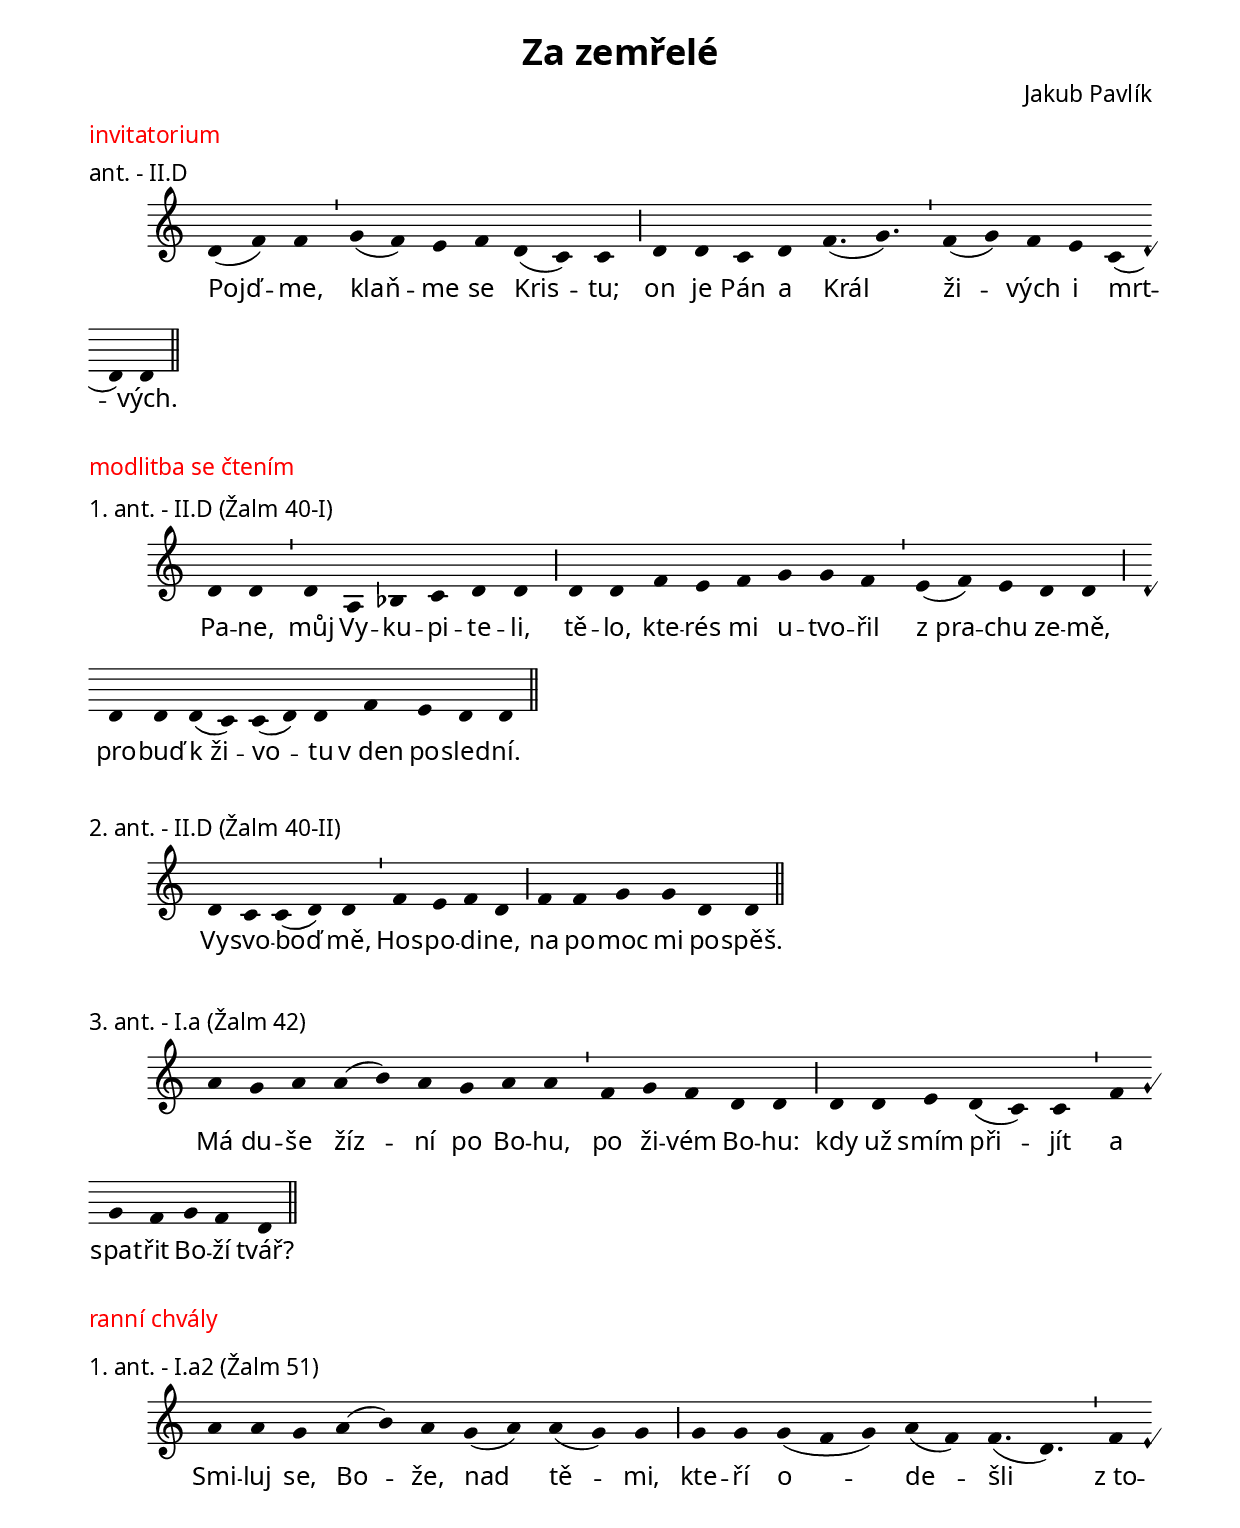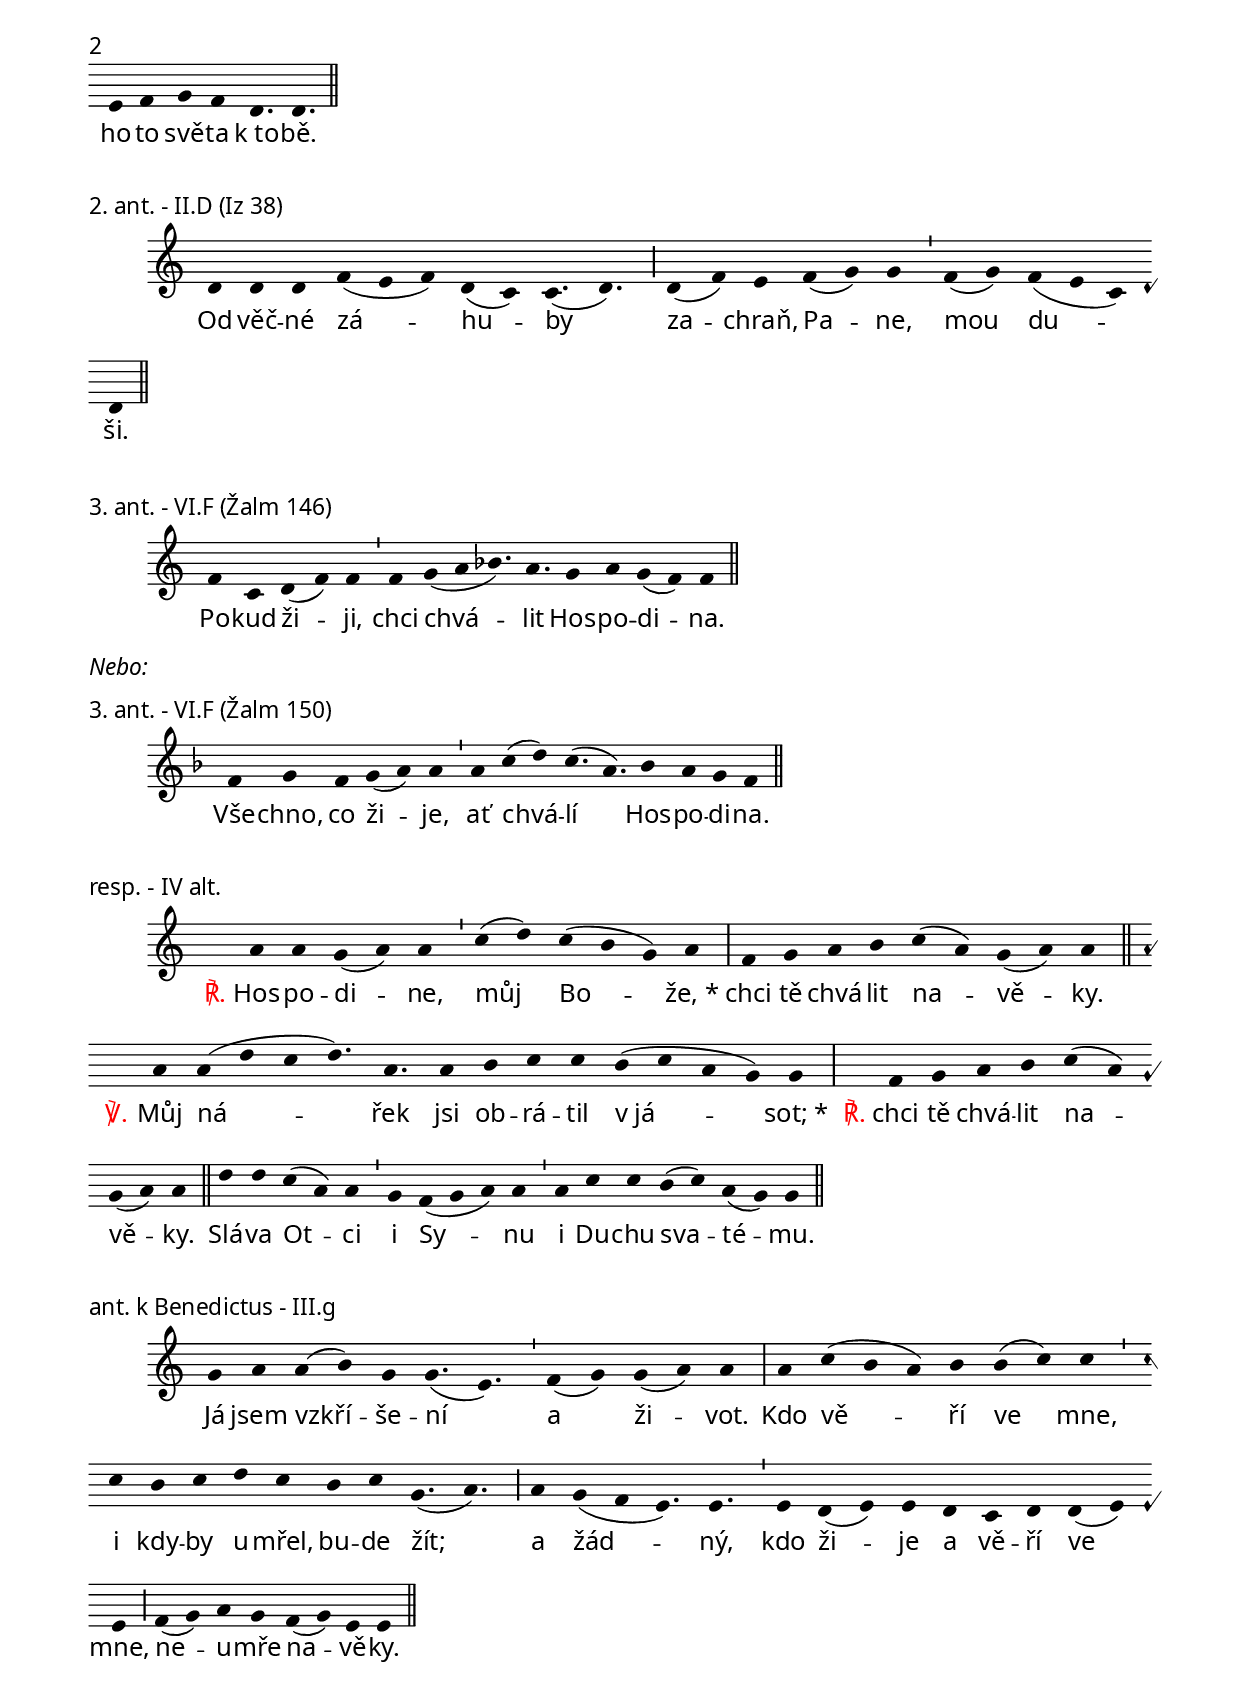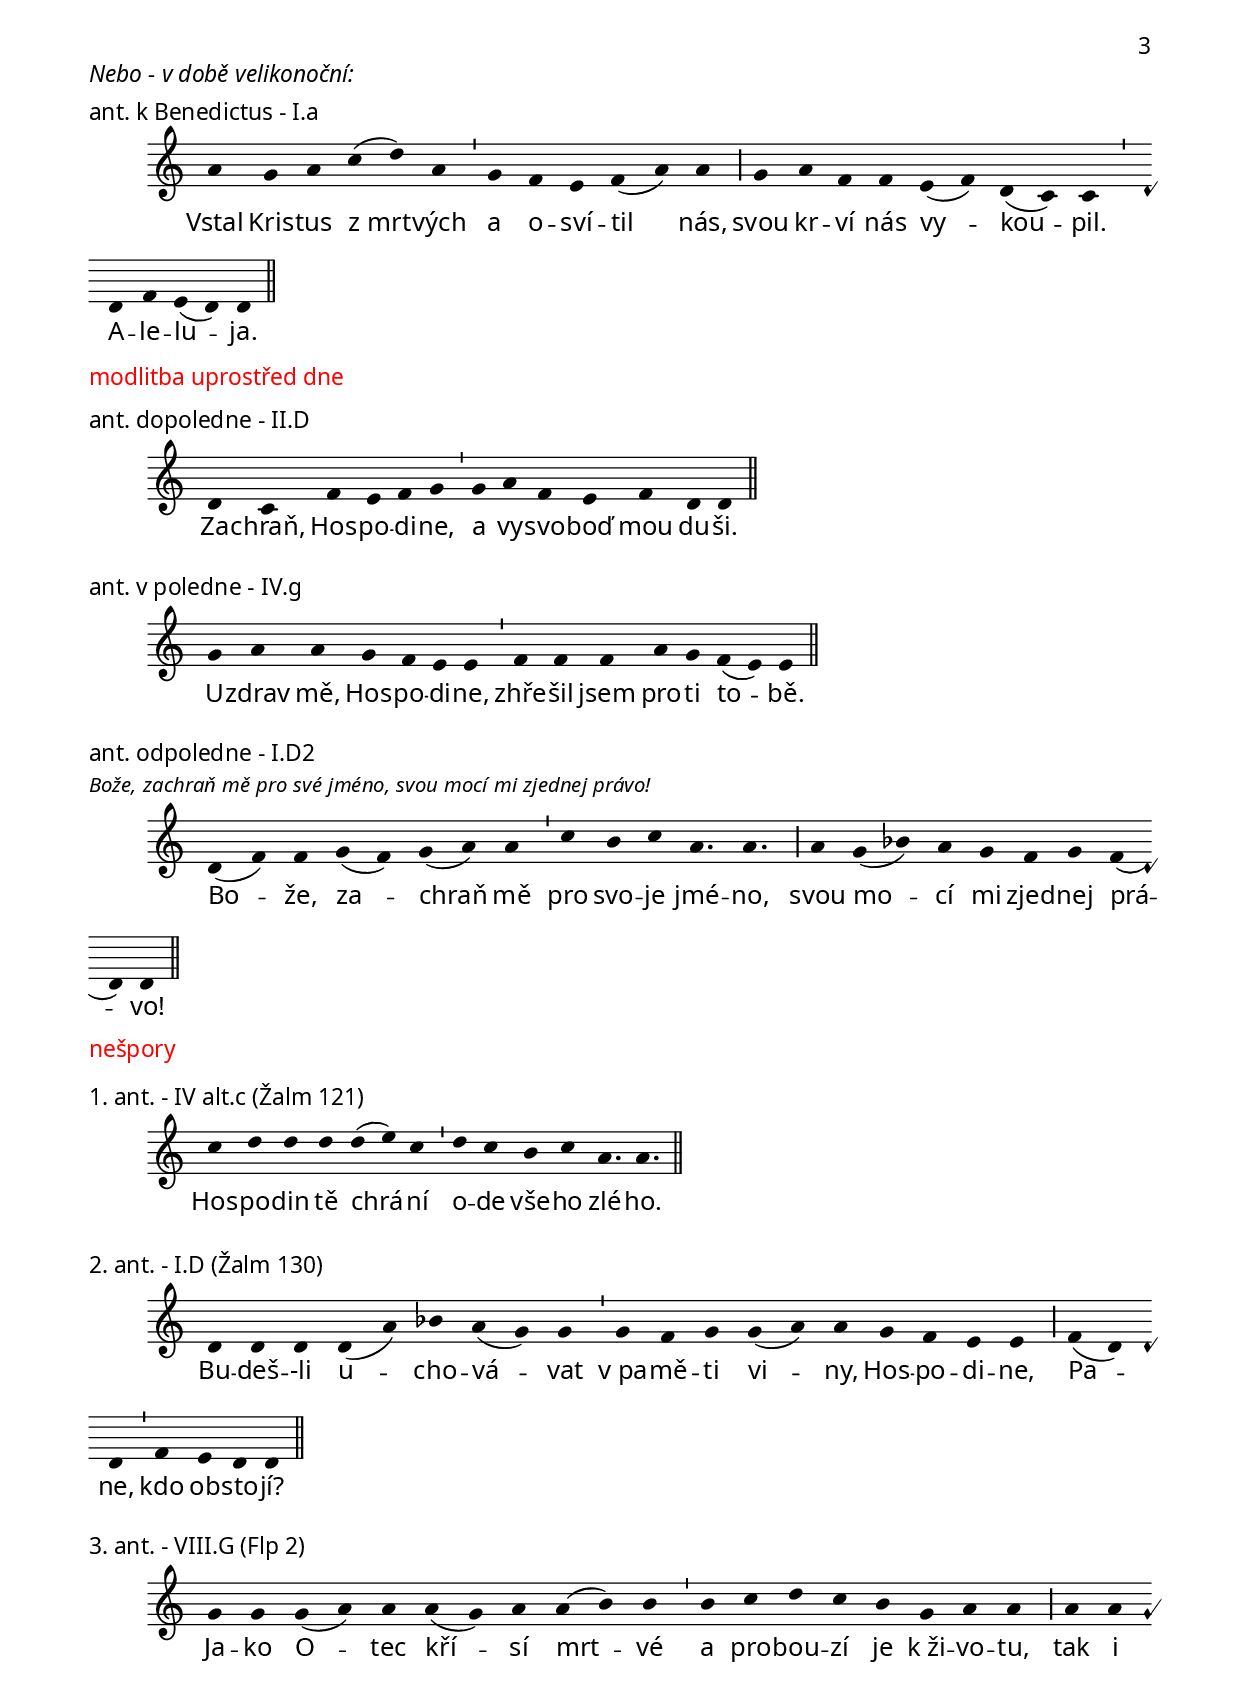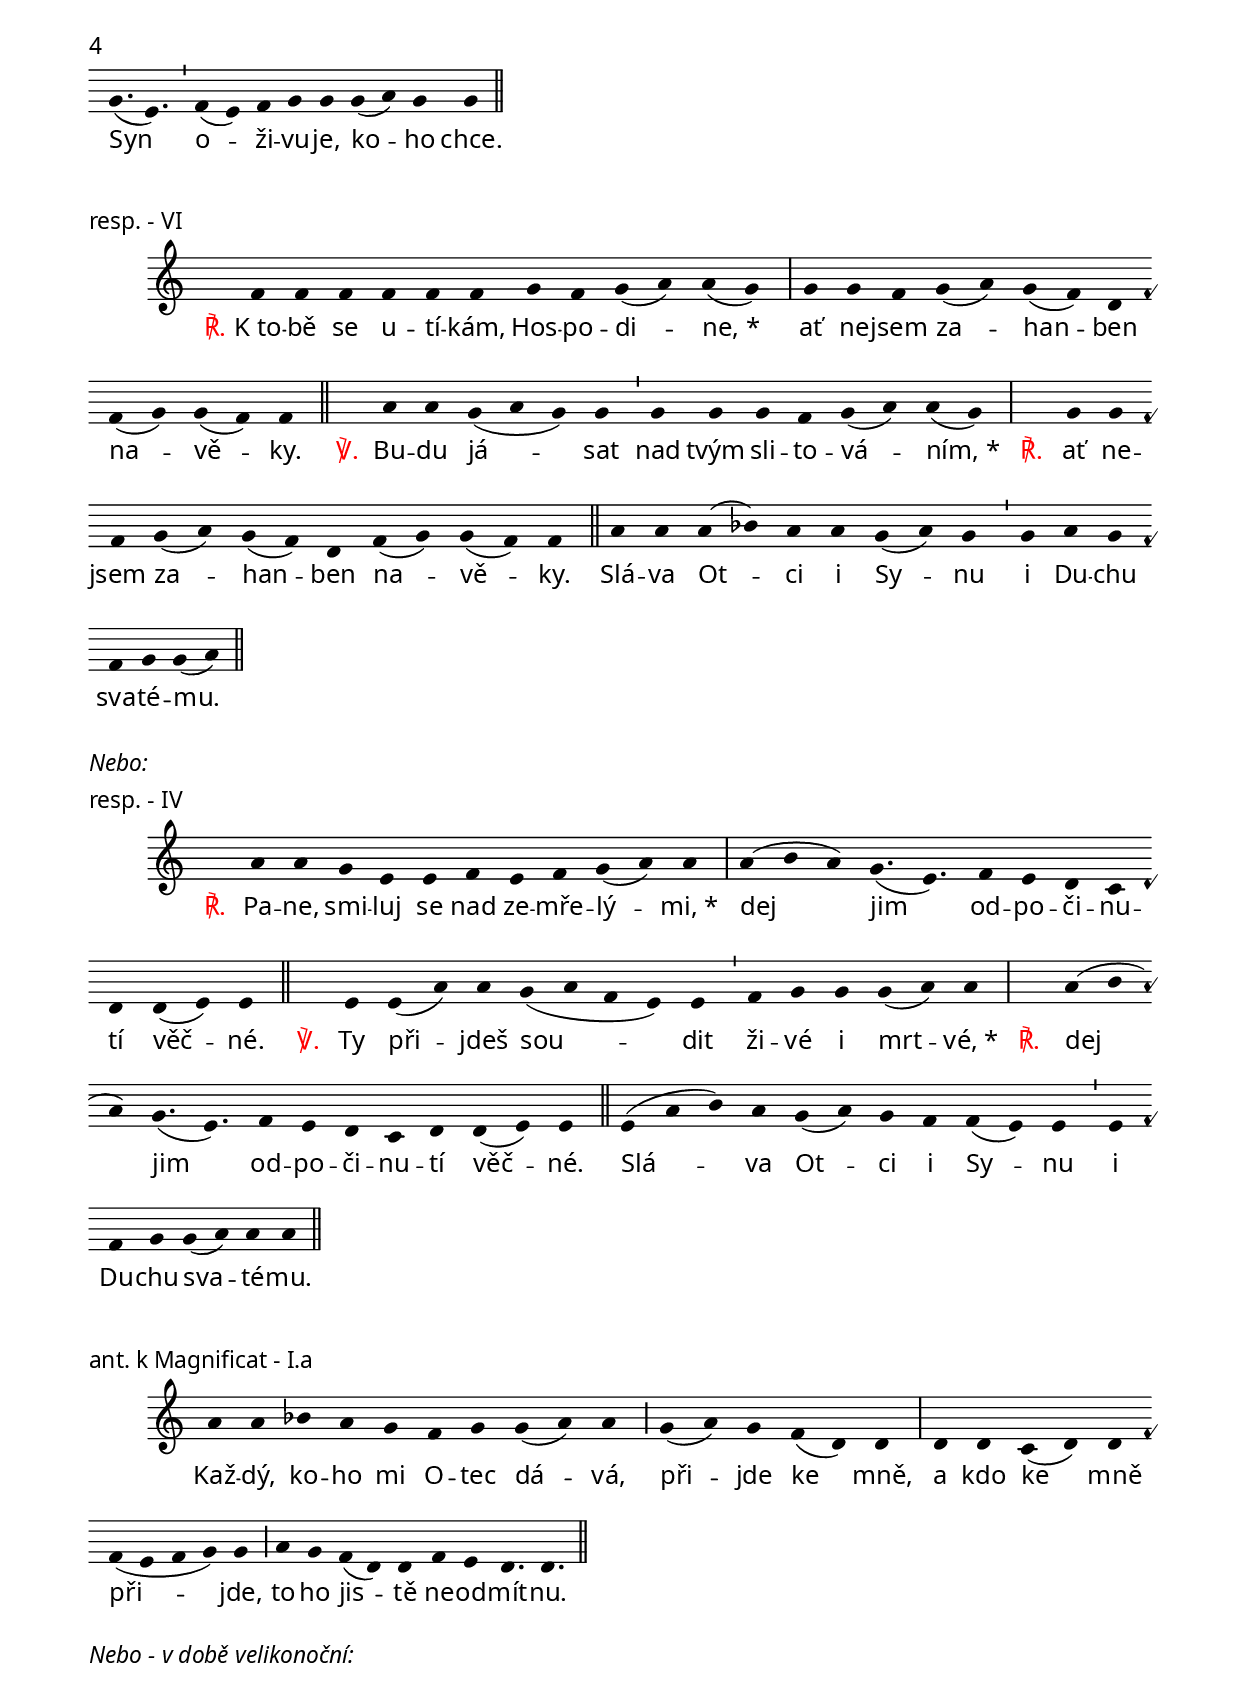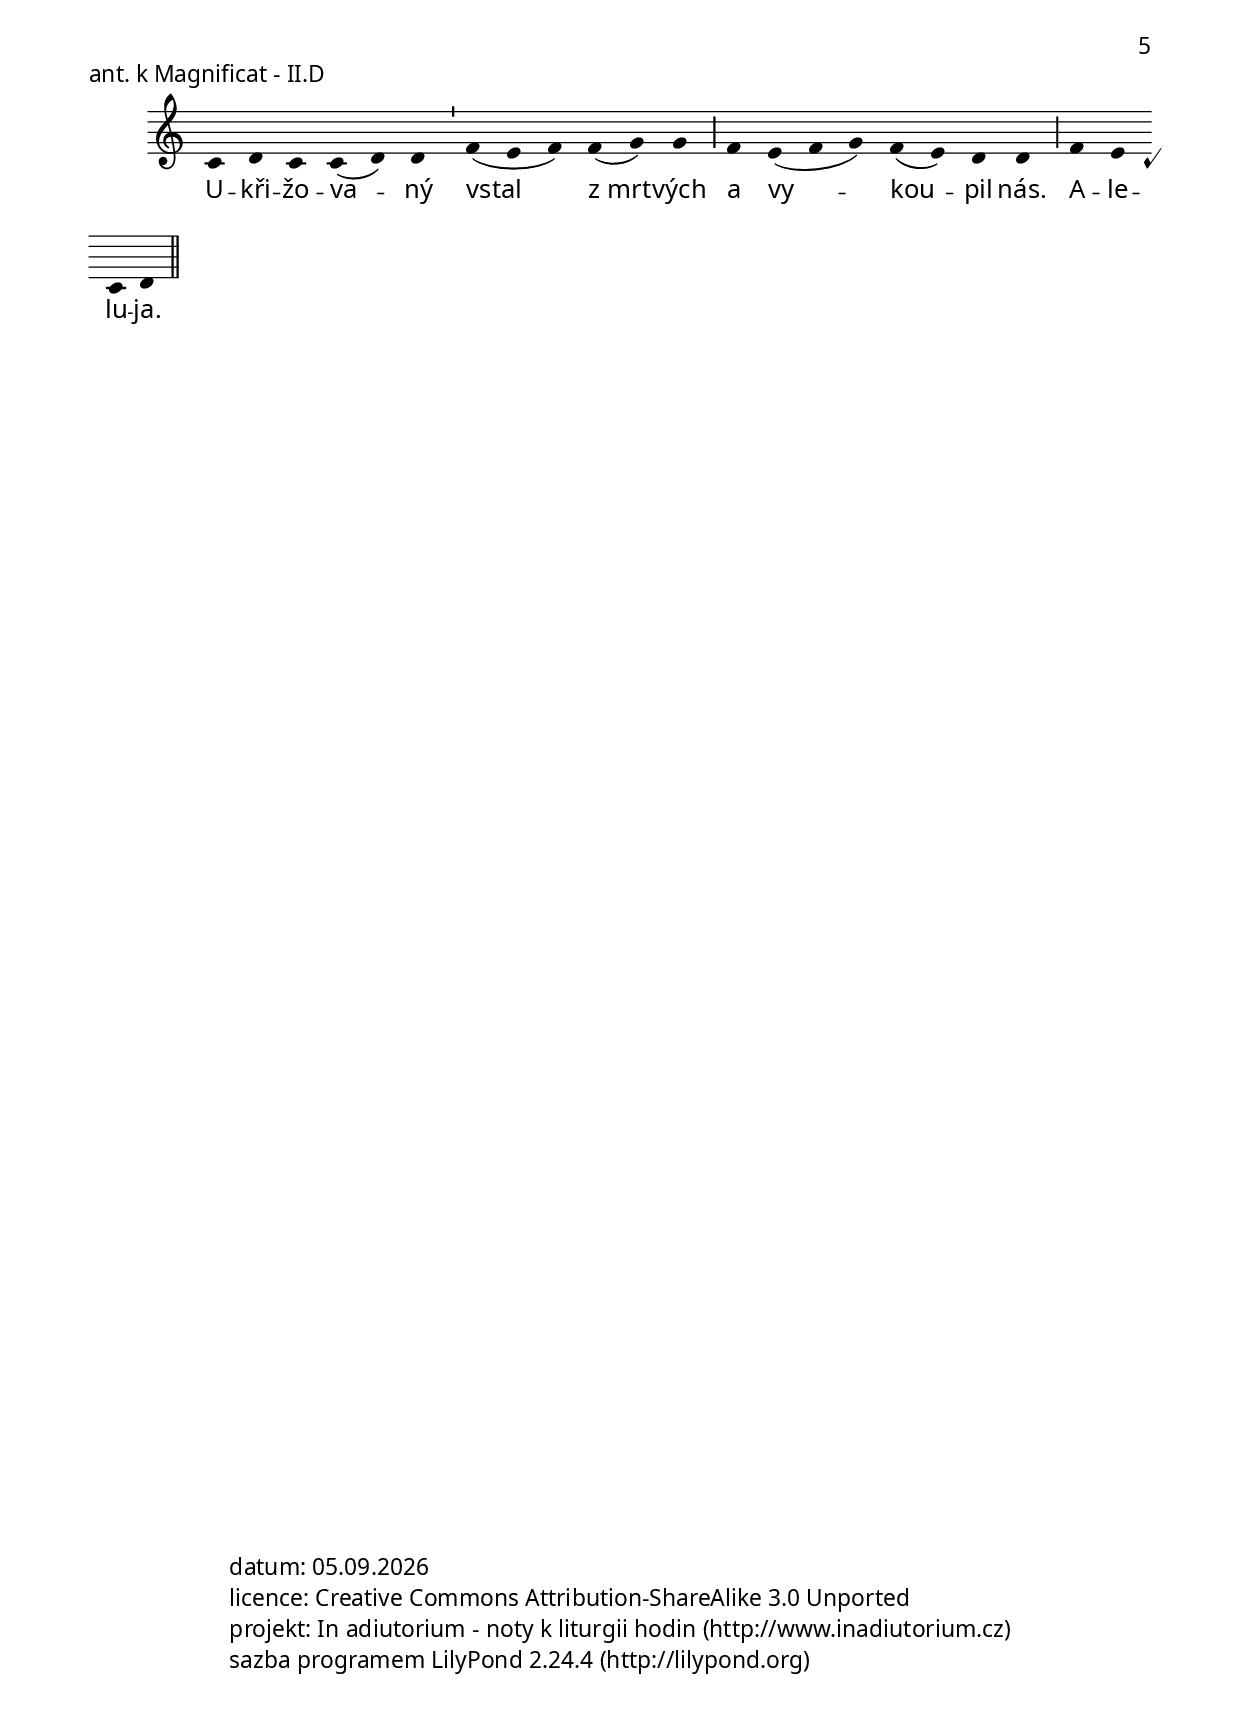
\version "2.14.2"

\header {
  title = "Za zemřelé"
  composer = "Jakub Pavlík"
}

\include "../spolecne.ly"
\include "../dilyresponsorii.ly"

\markup {\nadpisHodinka {"invitatorium"}}

\score {
  \relative c' {
    \choralniRezim
    d4( f) f \barMin g( f) e f d( c) c \barMaior
    d d c d f4.( g) \barMin f4( g) f e c( d) d \barFinalis
  }
  \addlyrics {
    Pojď -- me, klaň -- me se Kris -- tu;
    on je Pán a Král ži -- vých i mrt -- vých.
  }
  \header {
    quid = "ant."
    modus = "II"
    differentia = "D"
    psalmus = ""
    id = "invit"
    piece = \markup {\sestavTitulekBezZalmu}
  }
}

\markup {\nadpisHodinka {"modlitba se čtením"}}

\score {
  \relative c' {
    \choralniRezim
    d4 d \barMin d a bes c d d \barMaior
    d d f e f g g f \barMin
    e( f) e d d \barMaior
    d d d( c) c( d) d f e d d \barFinalis
  }
  \addlyrics {
    Pa -- ne, můj Vy -- ku -- pi -- te -- li,
    tě -- lo, kte -- rés mi u -- tvo -- řil
    z_pra -- chu ze -- mě,
    pro -- buď k_ži -- vo -- tu v_den po -- sled -- ní.
  }
  \header {
    quid = "1. ant."
    modus = "II"
    differentia = "D"
    psalmus = "Žalm 40-I"
    id = "mc-a1"
    piece = \markup {\sestavTitulek}
  }
}

\score {
  \relative c' {
    \choralniRezim
    d4 c c( d) d \barMin f e f d \barMaior
    f f g g d d \barFinalis
  }
  \addlyrics {
    Vy -- svo -- boď mě, Hos -- po -- di -- ne,
    na po -- moc mi po -- spěš.
  }
  \header {
    quid = "2. ant."
    modus = "II"
    differentia = "D"
    psalmus = "Žalm 40-II"
    id = "mc-a2"
    piece = \markup {\sestavTitulek}
  }
}

\score {
  \relative c'' {
    \choralniRezim
    a4 g a a( b) a g a a \barMin
    f g f d d \barMaior
    d d e d( c) c \barMin
    f g f g f d \barFinalis
  }
  \addlyrics {
    Má du -- še žíz -- ní po Bo -- hu,
    po ži -- vém Bo -- hu:
    kdy už smím při -- jít
    a spat -- řit Bo -- ží tvář?
  }
  \header {
    quid = "3. ant."
    modus = "I"
    differentia = "a"
    psalmus = "Žalm 42"
    id = "mc-a3"
    piece = \markup {\sestavTitulek}
  }
}

\markup {\nadpisHodinka {"ranní chvály"}}

\score {
  \relative c'' {
    \choralniRezim
    a4 a g a( b) a g( a) a( g) g \barMaior
    g g g( f g) a( f) f4.( d) \barMin f4 e f g f d4. d \barFinalis
  }
  \addlyrics {
    Smi -- luj se, Bo -- že, nad tě -- mi,
    kte -- ří o -- de -- šli z_to -- ho -- to svě -- ta k_to -- bě.
  }
  \header {
    quid = "1. ant."
    modus = "I"
    differentia = "a2"
    psalmus = "Žalm 51"
    id = "rch-a1"
    piece = \markup {\sestavTitulek}
  }
}

\score {
  \relative c' {
    \choralniRezim
    d4 d d f( e f) d( c) c4.( d) \barMaior
    d4( f) e f( g) g \barMin f( g) f( e c) d \barFinalis
  }
  \addlyrics {
    Od věč -- né zá -- hu -- by
    za -- chraň, Pa -- ne, mou du -- ši.
  }
  \header {
    quid = "2. ant."
    modus = "II"
    differentia = "D"
    psalmus = "Iz 38"
    id = "rch-a2"
    fons = "melodie z: Bílá sobota, ranní chvály, 2. ant."
    fial = "pust_triduum.ly#so-rch-ant2?konec"
    piece = \markup {\sestavTitulek}
  }
}

\score {
  \relative c' {
    \choralniRezim
    f4 c d( f) f \barMin
    f \stemUp g( a bes4.) a g4 a g( f) f \barFinalis
  }
  \addlyrics {
    Po -- kud ži -- ji,
    chci chvá -- lit Hos -- po -- di -- na.
  }
  \header {
    quid = "3. ant."
    modus = "VI"
    differentia = "F"
    psalmus = "Žalm 146"
    id = "rch-a3"
    fons = "4. týden žaltáře, středa, ranní chvály, 3. ant."
    fial = "antifony/tyden4_4streda.ly#rch-ant3"
    piece = \markup {\sestavTitulek}
  }
}

\markup\italic{Nebo:}

\score {
  \relative c' {
    \choralniRezim
    \key f \major
    f4 g f g( a) a \barMin
    a4 c( d) c4.( a) bes4 a g f \barFinalis
  }
  \addlyrics {
    Vše -- chno, co ži -- je, ať chvá -- lí Hos -- po -- di -- na.
  }
  \header {
    quid = "3. ant."
    modus = "VI"
    differentia = "F"
    psalmus = "Žalm 150"
    id = "rch-a3-alt"
    fons = "4. t. žaltáře, neděle, ranní chvály, 3. ant. (Text jiný: ubráno aleluja a 'dýchá' změněno na 'žije')"
    fial = "antifony/tyden4_1nedele.ly#rch-ant3?jiny_text&-aleluja"
    piece = \markup {\sestavTitulek}
  }
}

\score {
  \relative c'' {
    \choralniRezim

    % R
    \neviditelna a
    a4 a g( a) a \barMin c( d) c( b g) a \barMax
    f g a b c( a) g( a) a \barFinalis
    % V
    \neviditelna a
    a4 a( d c d4.) a a4 b c c b( c a g) g \barMax
    % R
    \neviditelna a
    f g a b c( a) g( a) a \barFinalis
    % Slava
    d4 d c( a) a \barMin g f( g a) a \barMin a c c b( c) a( g) g \barFinalis
  }
  \addlyrics {
    \Response Hos -- po -- di -- ne, můj Bo -- že,_*
    chci tě chvá -- lit na -- vě -- ky.
    \Verse Můj ná -- řek jsi ob -- rá -- til v_já -- sot;_*
    \Response chci tě chvá -- lit na -- vě -- ky.
    \textRespDoxologie
  }
  \header {
    quid = "resp."
    modus = "IV alt."
    id = "rch-resp"
    piece = \markup {\sestavTitulekResp}
  }
}

\score {
  \relative c'' {
    \choralniRezim
    g4 a a( b) g g4.( e) \barMin f4( g) g( a) a \barMax
    a c( b a) b b( c) c \barMin c b c d c b c g4.( a) \barMaior
    a4 g( f e4.) e \barMin e4 d( e) e d c d d( e) e \barMaior
    f( g) a g f( g) e e \barFinalis
  }
  \addlyrics {
    Já jsem vzkří -- še -- ní a ži -- vot.
    Kdo vě -- ří ve mne, i kdy -- by u -- mřel, bu -- de žít;
    a žád -- ný, kdo ži -- je a vě -- ří ve mne,
    ne -- u -- mře na -- vě -- ky.
  }
  \header {
    quid = "ant. k Benedictus"
    modus = "III"
    differentia = "g"
    psalmus = ""
    id = "rch-aben"
    piece = \markup {\sestavTitulekBezZalmu}
  }
}

\pageBreak % ZLOM

\markup\italic{Nebo - v době velikonoční:}

\score {
  \relative c'' {
    \choralniRezim
    a4 g a c( d) a \barMin g f e f( a) a \barMaior
    g a f f e( f) d( c) c \barMin
    d4 f e( d) d \barFinalis
  }
  \addlyrics {
    Vstal Kris -- tus z_mrt -- vých a o -- sví -- til nás,
    svou kr -- ví nás vy -- kou -- pil.
    A -- le -- lu -- ja.
  }
  \header {
    quid = "ant. k Benedictus"
    modus = "I"
    differentia = "a"
    psalmus = ""
    id = "rch-aben-velik"
    fial = "velikonoce_velikonocnioktav.ly#rch-ant1"
    piece = \markup {\sestavTitulekBezZalmu}
  }
}

\markup {\nadpisHodinka {"modlitba uprostřed dne"}}

\score {
  \relative c' {
    \choralniRezim
    d4 c f e f g \barMin
    g a f e f d d \barFinalis
  }
  \addlyrics {
    Za -- chraň, Hos -- po -- di -- ne,
    a vy -- svo -- boď mou du -- ši.
  }
  \header {
    quid = "ant. dopoledne"
    modus = "II"
    differentia = "D"
    psalmus = ""
    id = "tercie"
    piece = \markup {\sestavTitulekBezZalmu}
  }
}

\score {
  \relative c'' {
    \choralniRezim
    g4 a a g f e e \barMin f f f a g f( e) e \barFinalis
  }
  \addlyrics {
    U -- zdrav mě, Hos -- po -- di -- ne, zhře -- šil jsem
    pro -- ti to -- bě.
  }
  \header {
    quid = "ant. v poledne"
    modus = "IV"
    differentia = "g"
    psalmus = ""
    id = "sexta"
    fons = "pátek 1. týdne žaltáře, nešpory, 1. ant."
    fial = "antifony/tyden1_6patek.ly#ne-ant1"
    piece = \markup {\sestavTitulekBezZalmu}
  }
}

\score {
  \relative c' {
    \choralniRezim
    d( f) f g( f) g( a) a \barMin c b c a4. a \barMaior
    a4 \stemUp g( bes) a g f g f( d) d \barFinalis
  }
  \addlyrics {
    Bo -- že, za -- chraň mě
    pro svo -- je % v breviáři: své
    jmé -- no,
    svou mo -- cí mi zjed -- nej prá -- vo!
  }
  \header {
    textus_approbatus = "Bože, zachraň mě pro své jméno, svou mocí mi zjednej právo!"
    quid = "ant. odpoledne"
    modus = "I"
    differentia = "D2"
    psalmus = ""
    placet = "není zlá, ale pravděpodobně by šla lépe"
    id = "nona"
    piece = \markup {\sestavTitulekBezZalmu}
  }
}

\markup {\nadpisHodinka {"nešpory"}}

\score {
  \relative c'' {
    \choralniRezim
    c4 d d d d( e) c \barMin
    d c b c a4. a \barFinalis
  }
  \addlyrics {
    Hos -- po -- din tě chrá -- ní
    o -- de vše -- ho zlé -- ho.
  }
  \header {
    quid = "1. ant."
    modus = "IV alt"
    differentia = "c"
    psalmus = "Žalm 121"
    id = "ne-a1"
    piece = \markup {\sestavTitulek}
  }
}

\score {
  \relative c' {
    \choralniRezim
    d4 d d d( a') bes a( g) g \barMin
    g f g g( a) a g f e e \barMaior
    f( d) d \barMin f e d d \barFinalis
  }
  \addlyrics {
    Bu -- deš -- -li u -- cho -- vá -- vat
    v_pa -- mě -- ti vi -- ny, Hos -- po -- di -- ne,
    Pa -- ne, kdo ob -- sto -- jí?
  }
  \header {
    quid = "2. ant."
    modus = "I"
    differentia = "D"
    psalmus = "Žalm 130"
    id = "ne-a2"
    piece = \markup {\sestavTitulek}
  }
}

\score {
  \relative c'' {
    \choralniRezim
    g4 g g( a) a a( g) a a( b) b \barMin
    b c d c b g a a \barMaior
    a a g4.( e) \barMin f4( e) f g g g( a) g g \barFinalis
  }
  \addlyrics {
    Ja -- ko O -- tec kří -- sí mrt -- vé
    a pro -- bou -- zí je k_ži -- vo -- tu,
    tak i Syn o -- ži -- vu -- je, ko -- ho chce.
  }
  \header {
    quid = "3. ant."
    modus = "VIII"
    differentia = "G"
    psalmus = "Flp 2"
    placet = "možná sedí spíš do modu III"
    id = "ne-a3"
    piece = \markup {\sestavTitulek}
  }
}

\score {
  \relative c' {
    \choralniRezim

    % R
    \neviditelna f
    f4 f f f f f g f g( a) a( g) \barMax
    g g f g( a) g( f) d f( g) g( f) f \barFinalis
    % V
    \neviditelna a
    a a g( a g) g \barMin g g g f g( a) a( g) \barMax
    % R
    \neviditelna a
    g g f g( a) g( f) d f( g) g( f) f \barFinalis
    % Slava
    \respVIdoxologie \barFinalis
  }
  \addlyrics {
    \Response K_to -- bě se u -- tí -- kám, Hos -- po -- di -- ne,_*
    ať ne -- jsem za -- han -- ben na -- vě -- ky.
    \Verse Bu -- du já -- sat nad tvým sli -- to -- vá -- ním,_*
    \Response ať ne -- jsem za -- han -- ben na -- vě -- ky.
    \textRespDoxologie
  }
  \header {
    quid = "resp."
    modus = "VI"
    id = "ne-resp"
    piece = \markup {\sestavTitulekResp}
  }
}

\markup\italic{Nebo:}

\score {
  \relative c'' {
    \choralniRezim

    % R
    \neviditelna a
    a4 a g e e f e f g( a) a \barMax
    a( b a) g4.( e) f4 e d c d d( e) e \barFinalis
    % V
    \neviditelna e
    e e( a) a g( a f e) e \barMin f g g g( a) a \barMax
    % R
    \neviditelna a
    a( b a) g4.( e) f4 e d c d d( e) e \barFinalis
    % Slava
    e( a b) a g( a) g f f( e) e \barMin e f g g( a) a a \barFinalis
  }
  \addlyrics {
    \Response Pa -- ne, smi -- luj se nad ze -- mře -- lý -- mi,_*
    dej jim od -- po -- či -- nu -- tí věč -- né.
    \Verse Ty při -- jdeš sou -- dit ži -- vé i mrt -- vé,_*
    \Response dej jim od -- po -- či -- nu -- tí věč -- né.
    \textRespDoxologie
  }
  \header {
    quid = "resp."
    modus = "IV"
    id = "ne-resp2"
    piece = \markup {\sestavTitulekResp}
  }
}

\score {
  \relative c'' {
    \choralniRezim
    a4 a bes a g f g g( a) a \barMaior
    g( a) g f( d) d \barMax
    d d c( d) d f( e f g) g \barMaior
    a g f( d) d f e d4. d \barFinalis
  }
  \addlyrics {
    Kaž -- dý, ko -- ho mi O -- tec dá -- vá,
    při -- jde ke mně,
    a kdo ke mně při -- jde,
    to -- ho jis -- tě ne -- od -- mít -- nu.
  }
  \header {
    quid = "ant. k Magnificat"
    modus = "I"
    differentia = "a"
    psalmus = ""
    id = "ne-amag"
    piece = \markup {\sestavTitulekBezZalmu}
  }
}

\markup\italic{Nebo - v době velikonoční:}

\score {
  \relative c' {
    \choralniRezim
    c4 d c c( d) d \barMin f( e f) f( g) g \barMaior
    f e( f g) f( e) d d \barMaior
    f e c d \barFinalis
  }
  \addlyrics {
    U -- kři -- žo -- va -- ný vstal z_mrt -- vých
    a vy -- kou -- pil nás.
    A -- le -- lu -- ja.
  }
  \header {
    quid = "ant. k Magnificat"
    modus = "II"
    differentia = "D"
    psalmus = ""
    id = "ne-amag-velik"
    piece = \markup {\sestavTitulekBezZalmu}
  }
}